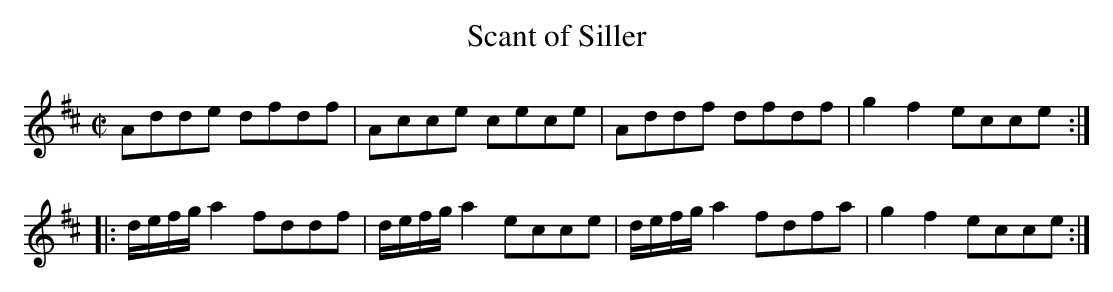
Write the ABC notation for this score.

X:1
T:Scant of Siller
M:C|
L:1/8
K:D
Adde dfdf|Acce cece|Addf dfdf|g2f2 ecce:|
|:d/e/f/g/ a2 fddf|d/e/f/g/ a2 ecce|d/e/f/g/ a2 fdfa|g2 f2 ecce:|
